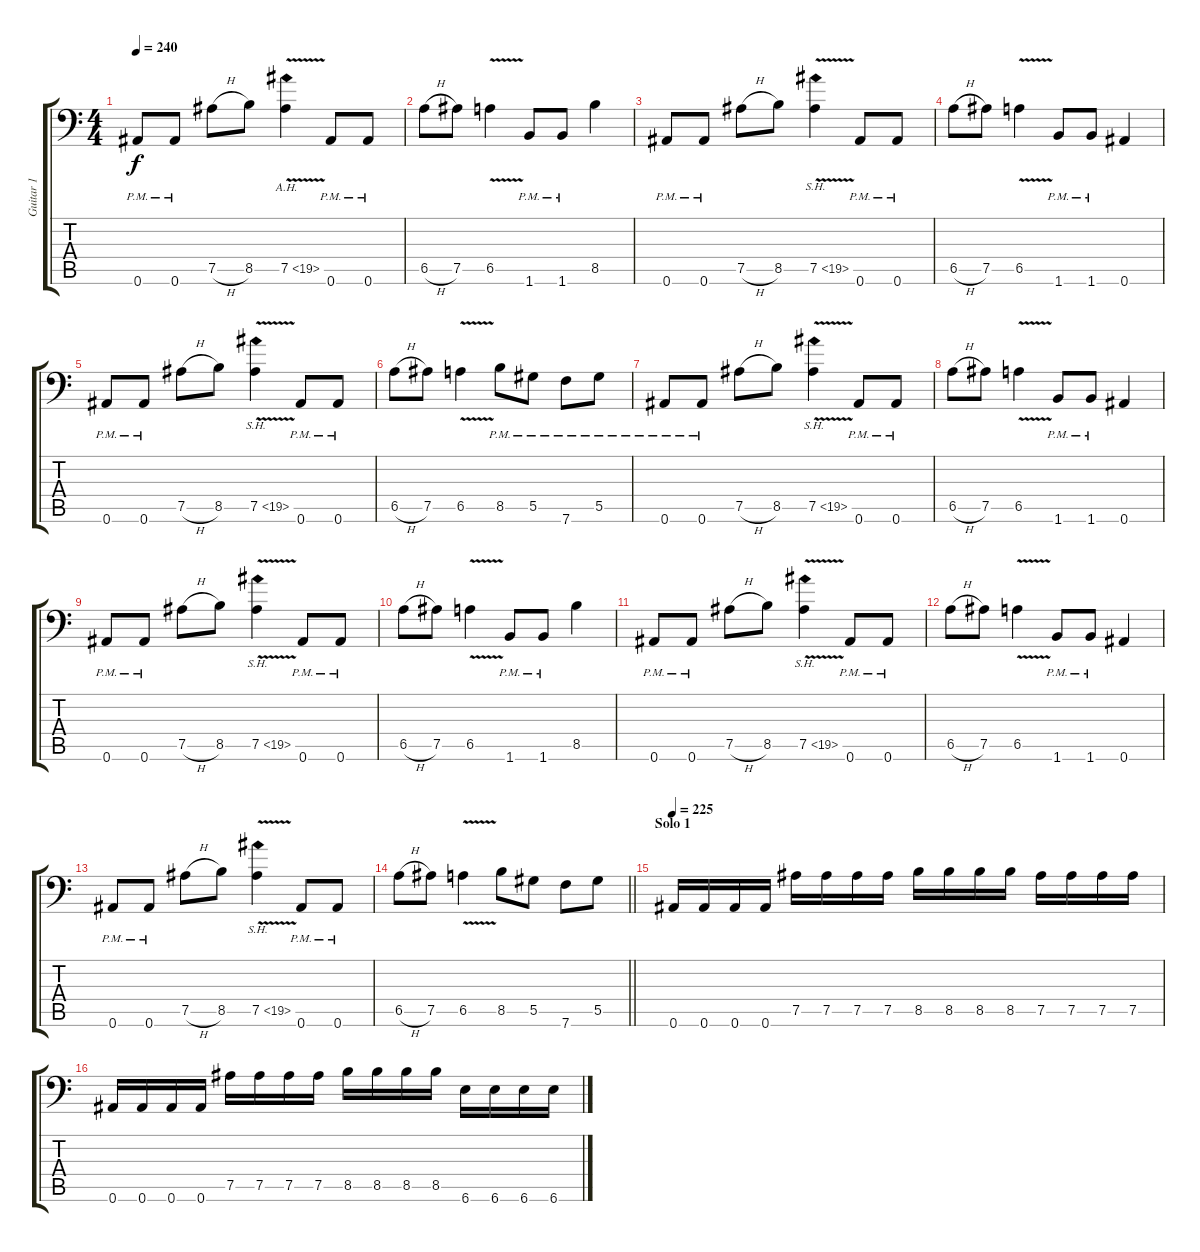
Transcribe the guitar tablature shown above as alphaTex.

\track ("Guitar 1" "Guitar 1") {instrument distortionguitar}
\staff {score tabs}
\tuning (Bb3 F3 Db3 Ab2 Eb2 Bb1) {hide}
\ts (4 4)
\tempo 240
\clef f4
\ks c
0.6{pm}.8{dy f} 0.6{pm}.8 7.5{h}.8 8.5.8 7.5{ah 12 v}.4 0.6{pm}.8 0.6{pm}.8 |
6.5{h}.8 7.5.8 6.5{v}.4 1.6{pm}.8 1.6{pm}.8 8.5.4 |
0.6{pm}.8 0.6{pm}.8 7.5{h}.8 8.5.8 7.5{sh 12 v}.4 0.6{pm}.8 0.6{pm}.8 |
6.5{h}.8 7.5.8 6.5{v}.4 1.6{pm}.8 1.6{pm}.8 0.6.4 |
0.6{pm}.8 0.6{pm}.8 7.5{h}.8 8.5.8 7.5{sh 12 v}.4 0.6{pm}.8 0.6{pm}.8 |
6.5{h}.8 7.5.8 6.5{v}.4 8.5{pm}.8 5.5{pm}.8 7.6{pm}.8 5.5{pm}.8 |
0.6{pm}.8 0.6{pm}.8 7.5{h}.8 8.5.8 7.5{sh 12 v}.4 0.6{pm}.8 0.6{pm}.8 |
6.5{h}.8 7.5.8 6.5{v}.4 1.6{pm}.8 1.6{pm}.8 0.6.4 |
0.6{pm}.8 0.6{pm}.8 7.5{h}.8 8.5.8 7.5{sh 12 v}.4 0.6{pm}.8 0.6{pm}.8 |
6.5{h}.8 7.5.8 6.5{v}.4 1.6{pm}.8 1.6{pm}.8 8.5.4 |
0.6{pm}.8 0.6{pm}.8 7.5{h}.8 8.5.8 7.5{sh 12 v}.4 0.6{pm}.8 0.6{pm}.8 |
6.5{h}.8 7.5.8 6.5{v}.4 1.6{pm}.8 1.6{pm}.8 0.6.4 |
0.6{pm}.8 0.6{pm}.8 7.5{h}.8 8.5.8 7.5{sh 12 v}.4 0.6{pm}.8 0.6{pm}.8 |
\barLineRight lightlight
6.5{h}.8 7.5.8 6.5{v}.4 8.5.8 5.5.8 7.6.8 5.5.8 |
\section ("" "Solo 1")
\tempo 225
0.6.16{volume 8} 0.6.16 0.6.16 0.6.16 7.5.16 7.5.16 7.5.16 7.5.16 8.5.16 8.5.16 8.5.16 8.5.16 7.5.16 7.5.16 7.5.16 7.5.16 |
0.6.16 0.6.16 0.6.16 0.6.16 7.5.16 7.5.16 7.5.16 7.5.16 8.5.16 8.5.16 8.5.16 8.5.16 6.6.16 6.6.16 6.6.16 6.6.16
